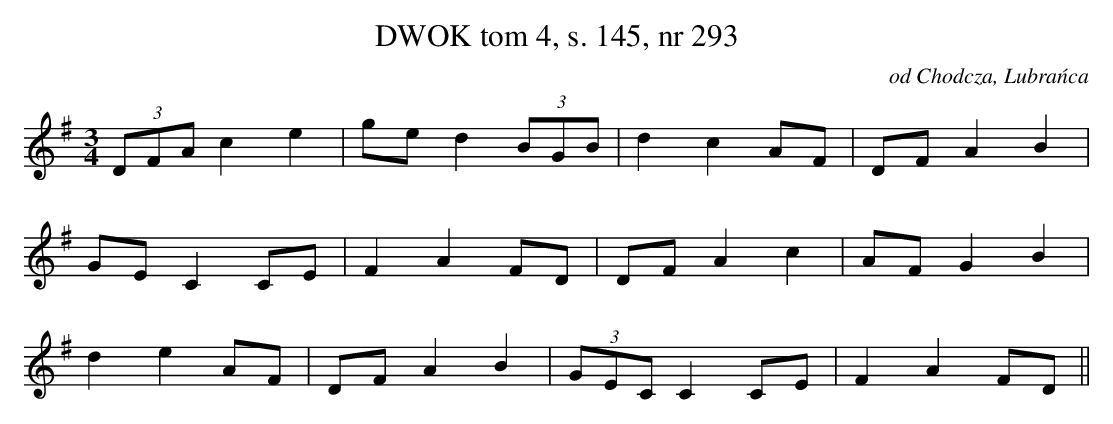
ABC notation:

X:1
T:DWOK tom 4, s. 145, nr 293
O:od Chodcza, Lubrańca
L:1/16
M:3/4
K:G
 (3D2F2A2 c4 e4|g2e2 d4  (3B2G2B2 |d4 c4 A2F2|D2F2 A4 B4|
G2E2 C4 C2E2|F4 A4 F2D2|D2F2 A4 c4|A2F2 G4 B4|
d4 e4 A2F2|D2F2 A4 B4| (3G2E2C2 C4 C2E2|F4 A4 F2D2||
